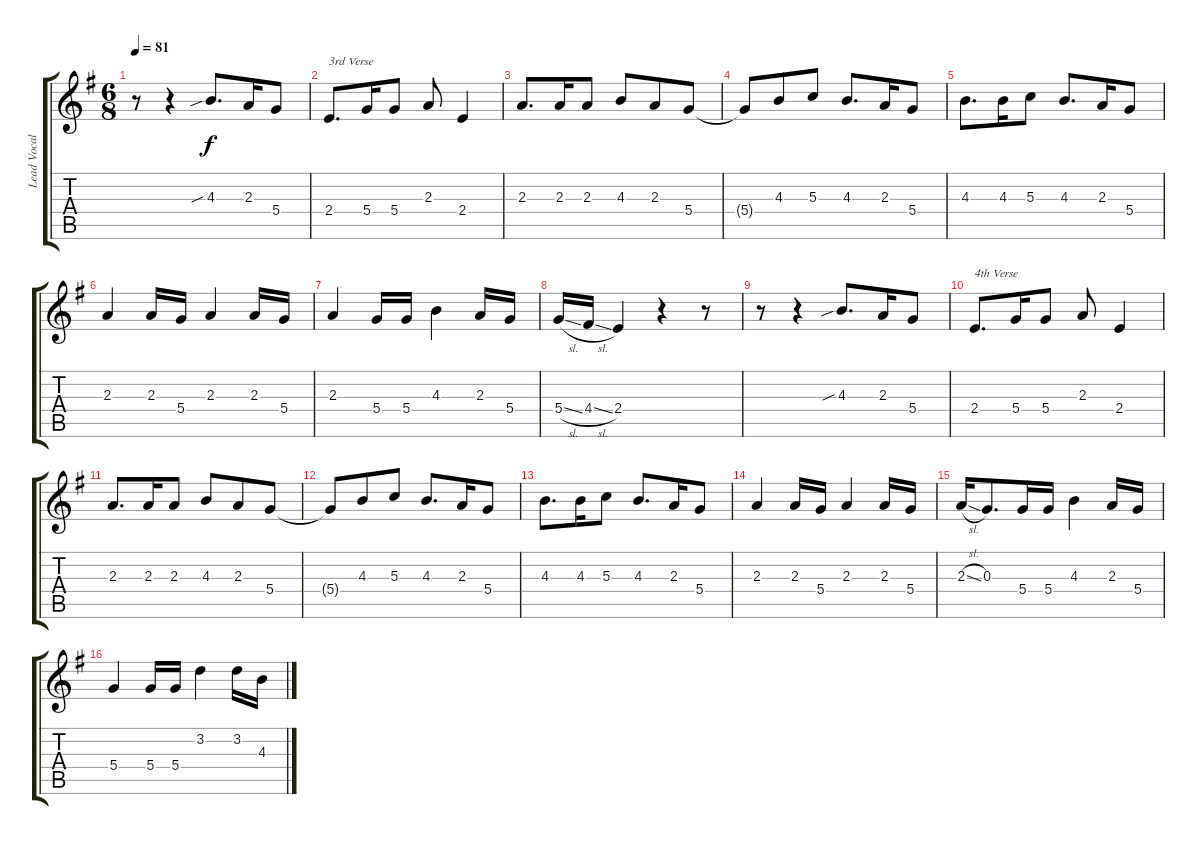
\track ("Lead Vocals" "Lead Vocal") {instrument overdrivenguitar}
\staff {score tabs}
\tuning (E4 B3 G3 D3 A2 E2) {hide}
\ts (6 8)
\tempo 81
\clef g2
\ks g
r.8{dy f} r.4 4.3{sib}.8{d} 2.3.16 5.4.8 |
2.4.8{d txt "3rd Verse"} 5.4.16 5.4.8 2.3.8 2.4.4 |
2.3.8{d} 2.3.16 2.3.8 4.3.8 2.3.8 5.4.8 |
5.4{t}.8 4.3.8 5.3.8 4.3.8{d} 2.3.16 5.4.8 |
4.3.8{d} 4.3.16 5.3.8 4.3.8{d} 2.3.16 5.4.8 |
2.3.4 2.3.16 5.4.16 2.3.4 2.3.16 5.4.16 |
2.3.4 5.4.16 5.4.16 4.3.4 2.3.16 5.4.16 |
5.4{sl}.16 4.4{sl}.16 2.4.4 r.4 r.8 |
r.8 r.4 4.3{sib}.8{d} 2.3.16 5.4.8 |
2.4.8{d txt "4th Verse"} 5.4.16 5.4.8 2.3.8 2.4.4 |
2.3.8{d} 2.3.16 2.3.8 4.3.8 2.3.8 5.4.8 |
5.4{t}.8 4.3.8 5.3.8 4.3.8{d} 2.3.16 5.4.8 |
4.3.8{d} 4.3.16 5.3.8 4.3.8{d} 2.3.16 5.4.8 |
2.3.4 2.3.16 5.4.16 2.3.4 2.3.16 5.4.16 |
2.3{sl}.16 0.3.8{d} 5.4.16 5.4.16 4.3.4 2.3.16 5.4.16 |
5.4.4 5.4.16 5.4.16 3.2.4 3.2.16 4.3{sl}.16
